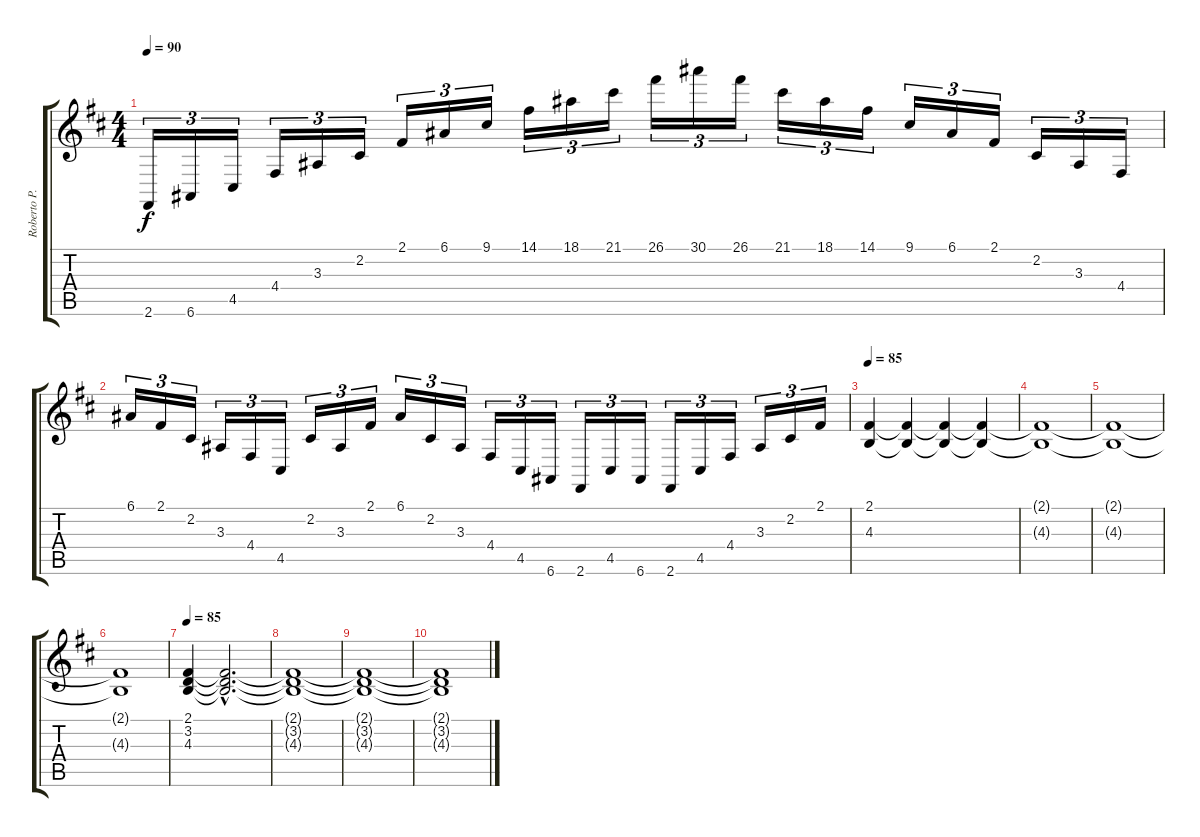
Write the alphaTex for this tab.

\track ("Roberto P.C. -  Piano  Fills" "Roberto P.") {instrument koto}
\staff {score tabs}
\tuning (E4 B3 G3 D3 A2 E2) {hide}
\ts (4 4)
\tempo 90
\clef g2
\ks bminor
2.6.16{tu (3 2) dy f} 6.6.16{tu (3 2)} 4.5.16{tu (3 2)} 4.4.16{tu (3 2)} 3.3.16{tu (3 2)} 2.2.16{tu (3 2)} 2.1.16{tu (3 2)} 6.1.16{tu (3 2)} 9.1.16{tu (3 2)} 14.1.16{tu (3 2)} 18.1.16{tu (3 2)} 21.1.16{tu (3 2)} 26.1.16{tu (3 2)} 30.1.16{tu (3 2)} 26.1.16{tu (3 2)} 21.1.16{tu (3 2)} 18.1.16{tu (3 2)} 14.1.16{tu (3 2)} 9.1.16{tu (3 2)} 6.1.16{tu (3 2)} 2.1.16{tu (3 2)} 2.2.16{tu (3 2)} 3.3.16{tu (3 2)} 4.4.16{tu (3 2)} |
6.1.16{tu (3 2)} 2.1.16{tu (3 2)} 2.2.16{tu (3 2)} 3.3.16{tu (3 2)} 4.4.16{tu (3 2)} 4.5.16{tu (3 2)} 2.2.16{tu (3 2)} 3.3.16{tu (3 2)} 2.1.16{tu (3 2)} 6.1.16{tu (3 2)} 2.2.16{tu (3 2)} 3.3.16{tu (3 2)} 4.4.16{tu (3 2)} 4.5.16{tu (3 2)} 6.6.16{tu (3 2)} 2.6.16{tu (3 2)} 4.5.16{tu (3 2)} 6.6.16{tu (3 2)} 2.6.16{tu (3 2)} 4.5.16{tu (3 2)} 4.4.16{tu (3 2)} 3.3.16{tu (3 2)} 2.2.16{tu (3 2)} 2.1.16{tu (3 2)} |
\tempo 85
(2.1 4.3).4 (2.1{t} 4.3{t}).4 (2.1{t} 4.3{t}).4 (2.1{t} 4.3{t}).4 |
(2.1{t} 4.3{t}).1 |
(2.1{t} 4.3{t}).1 |
(2.1{t} 4.3{t}).1 |
\tempo 85
(2.1 3.2 4.3).4 (2.1{hac t} 3.2{hac t} 4.3{hac t}).2{d} |
(2.1{t} 3.2{t} 4.3{t}).1 |
(2.1{t} 3.2{t} 4.3{t}).1 |
(2.1{t} 3.2{t} 4.3{t}).1
